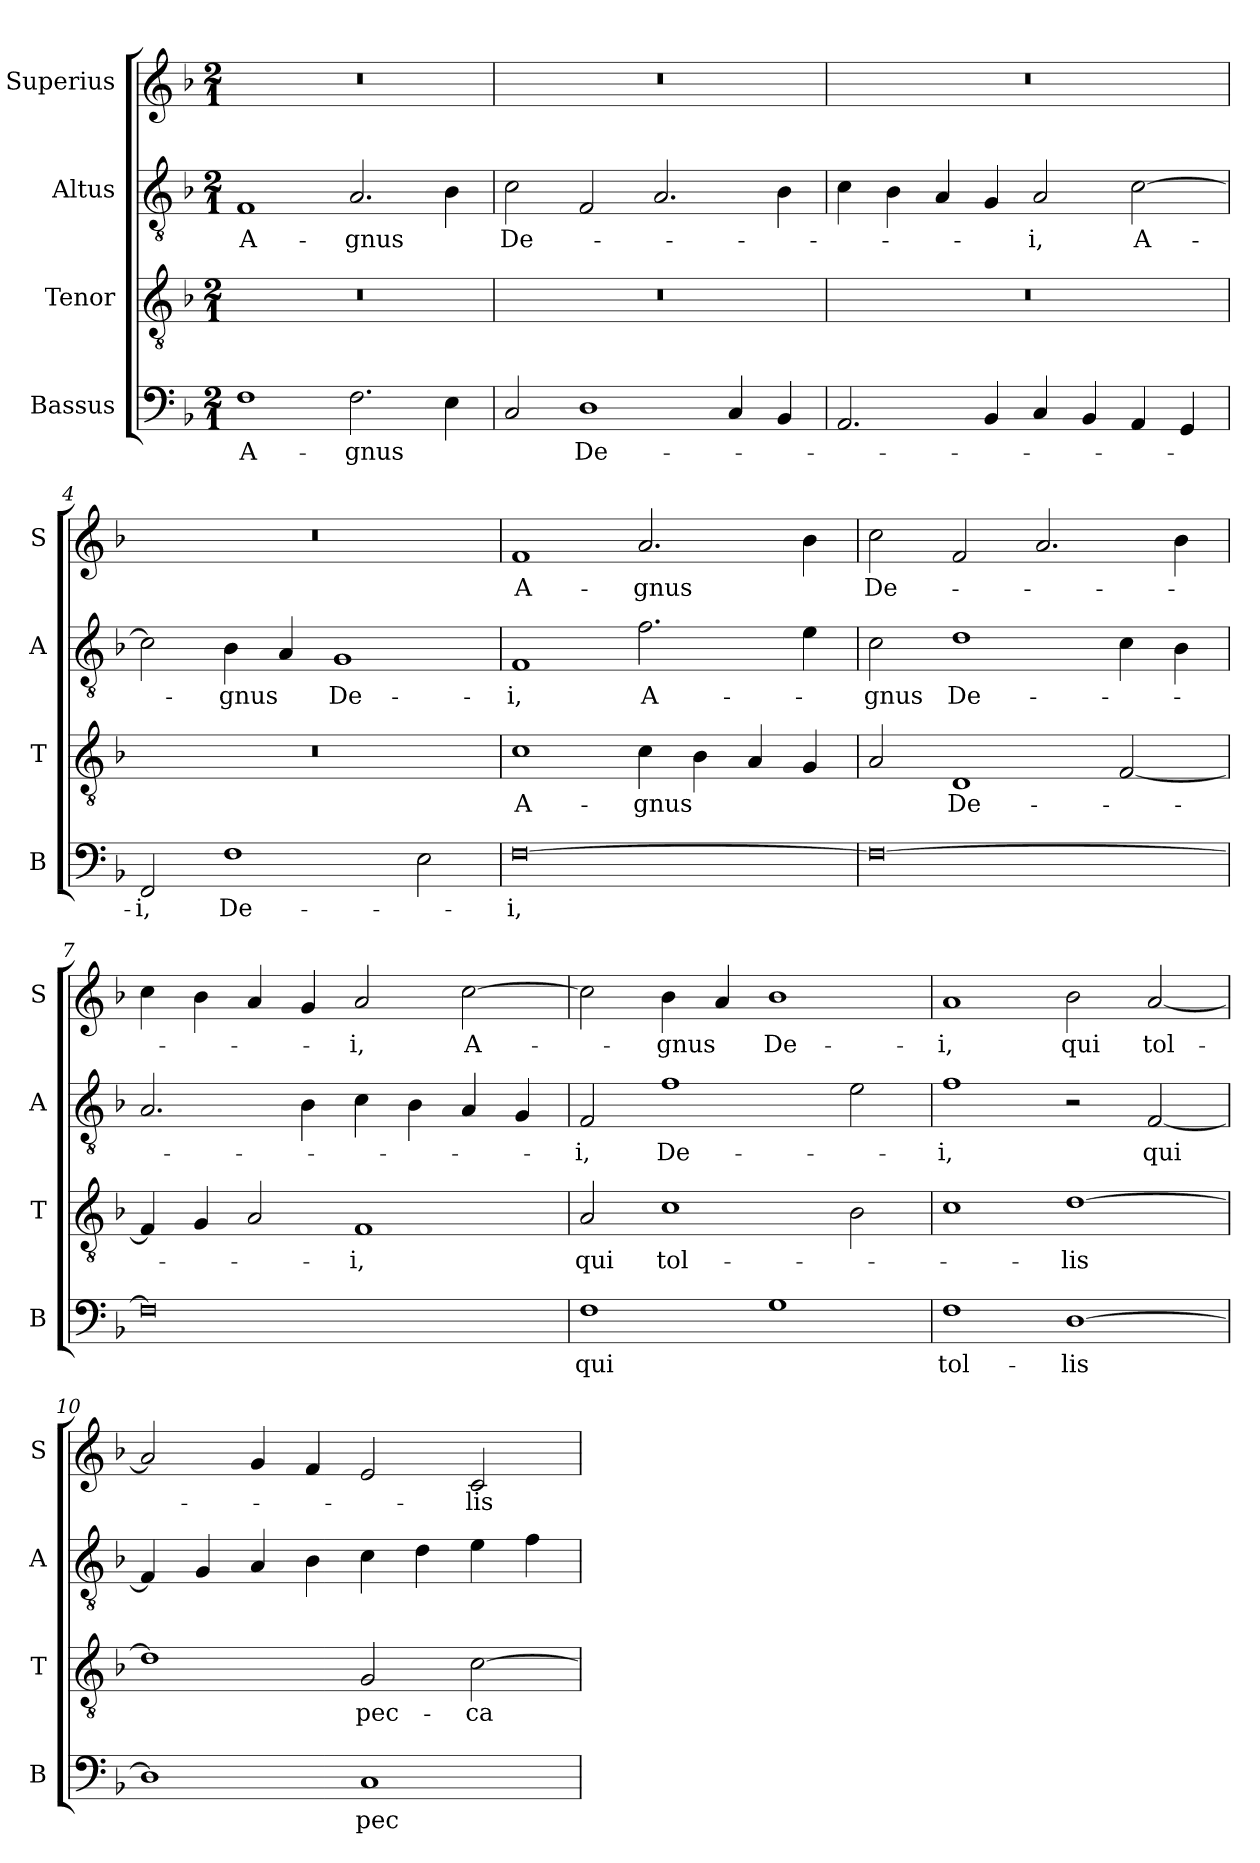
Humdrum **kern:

**kern	**text	**kern	**text	**kern	**text	**kern	**text
*part4	*part4	*part3	*part3	*part2	*part2	*part1	*part1
*staff4	*staff4	*staff3	*staff3	*staff2	*staff2	*staff1	*staff1
*I"Bassus	*	*I"Tenor	*	*I"Altus	*	*I"Superius	*
*I'B	*	*I'T	*	*I'A	*	*I'S	*
*clefF4	*	*clefGv2	*	*clefGv2	*	*clefG2	*
*k[b-]	*	*k[b-]	*	*k[b-]	*	*k[b-]	*
*M2/1	*	*M2/1	*	*M2/1	*	*M2/1	*
=1	=1	=1	=1	=1	=1	=1	=1
1F	A-	0r	.	1F	A-	0r	.
2.F	-gnus	.	.	2.A	-gnus	.	.
4E	.	.	.	4B-	.	.	.
=2	=2	=2	=2	=2	=2	=2	=2
2C	.	0r	.	2c	De-	0r	.
1D	De-	.	.	2F	.	.	.
.	.	.	.	2.A	.	.	.
4C	.	.	.	.	.	.	.
4BB-	.	.	.	4B-	.	.	.
=3	=3	=3	=3	=3	=3	=3	=3
2.AA	.	0r	.	4c	.	0r	.
.	.	.	.	4B-	.	.	.
.	.	.	.	4A	.	.	.
4BB-	.	.	.	4G	.	.	.
4C	.	.	.	2A	-i,	.	.
4BB-	.	.	.	.	.	.	.
!	!	!	!	!	!LO:LY:i	!	!
4AA	.	.	.	[2c	A-	.	.
4GG	.	.	.	.	.	.	.
=4	=4	=4	=4	=4	=4	=4	=4
2FF	-i,	0r	.	2c]	.	0r	.
!	!LO:LY:i	!	!	!	!LO:LY:i	!	!
1F	De-	.	.	4B-	-gnus	.	.
.	.	.	.	4A	.	.	.
!	!	!	!	!	!LO:LY:i	!	!
.	.	.	.	1G	De-	.	.
2E	.	.	.	.	.	.	.
=5	=5	=5	=5	=5	=5	=5	=5
!	!LO:LY:i	!	!	!	!LO:LY:i	!	!
[0F	-i,	1c	A-	1F	-i,	1f	A-
!	!	!	!	!	!LO:LY:i	!	!
.	.	4c	-gnus	2.f	A-	2.a	-gnus
.	.	4B-	.	.	.	.	.
.	.	4A	.	.	.	.	.
.	.	4G	.	4e	.	4b-	.
=6	=6	=6	=6	=6	=6	=6	=6
!	!	!	!	!	!LO:LY:i	!	!
0F_	.	2A	.	2c	-gnus	2cc	De-
!	!	!	!	!	!LO:LY:i	!	!
.	.	1D	De-	1d	De-	2f	.
.	.	.	.	.	.	2.a	.
.	.	[2F	.	4c	.	.	.
.	.	.	.	4B-	.	4b-	.
=7	=7	=7	=7	=7	=7	=7	=7
0F]	.	4F]	.	2.A	.	4cc	.
.	.	4G	.	.	.	4b-	.
.	.	2A	.	.	.	4a	.
.	.	.	.	4B-	.	4g	.
.	.	1F	-i,	4c	.	2a	-i,
.	.	.	.	4B-	.	.	.
!	!	!	!	!	!	!	!LO:LY:i
.	.	.	.	4A	.	[2cc	A-
.	.	.	.	4G	.	.	.
=8	=8	=8	=8	=8	=8	=8	=8
!	!LO:LY:i	!	!LO:LY:i	!	!LO:LY:i	!	!
1F	qui	2A	qui	2F	-i,	2cc]	.
!	!	!	!LO:LY:i	!	!LO:LY:i	!	!LO:LY:i
.	.	1c	tol-	1f	De-	4b-	-gnus
.	.	.	.	.	.	4a	.
!	!	!	!	!	!	!	!LO:LY:i
1G	.	.	.	.	.	1b-	De-
.	.	2B-	.	2e	.	.	.
=9	=9	=9	=9	=9	=9	=9	=9
!	!LO:LY:i	!	!	!	!LO:LY:i	!	!LO:LY:i
1F	tol-	1c	.	1f	-i,	1a	-i,
!	!LO:LY:i	!	!LO:LY:i	!	!	!	!LO:LY:i
[1D	-lis	[1d	-lis	2r	.	2b-	qui
!	!	!	!	!	!LO:LY:i	!	!LO:LY:i
.	.	.	.	[2F	qui	[2a	tol-
=10	=10	=10	=10	=10	=10	=10	=10
1D]	.	1d]	.	4F]	.	2a]	.
.	.	.	.	4G	.	.	.
.	.	.	.	4A	.	4g	.
.	.	.	.	4B-	.	4f	.
!	!LO:LY:i	!	!LO:LY:i	!	!	!	!
1C	pec-	2G	pec-	4c	.	2e	.
.	.	.	.	4d	.	.	.
!	!	!	!LO:LY:i	!	!	!	!LO:LY:i
.	.	[2c	-ca-	4e	.	2c	-lis
.	.	.	.	4f	.	.	.
=	=	=	=	=	=	=	=
*-	*-	*-	*-	*-	*-	*-	*-
